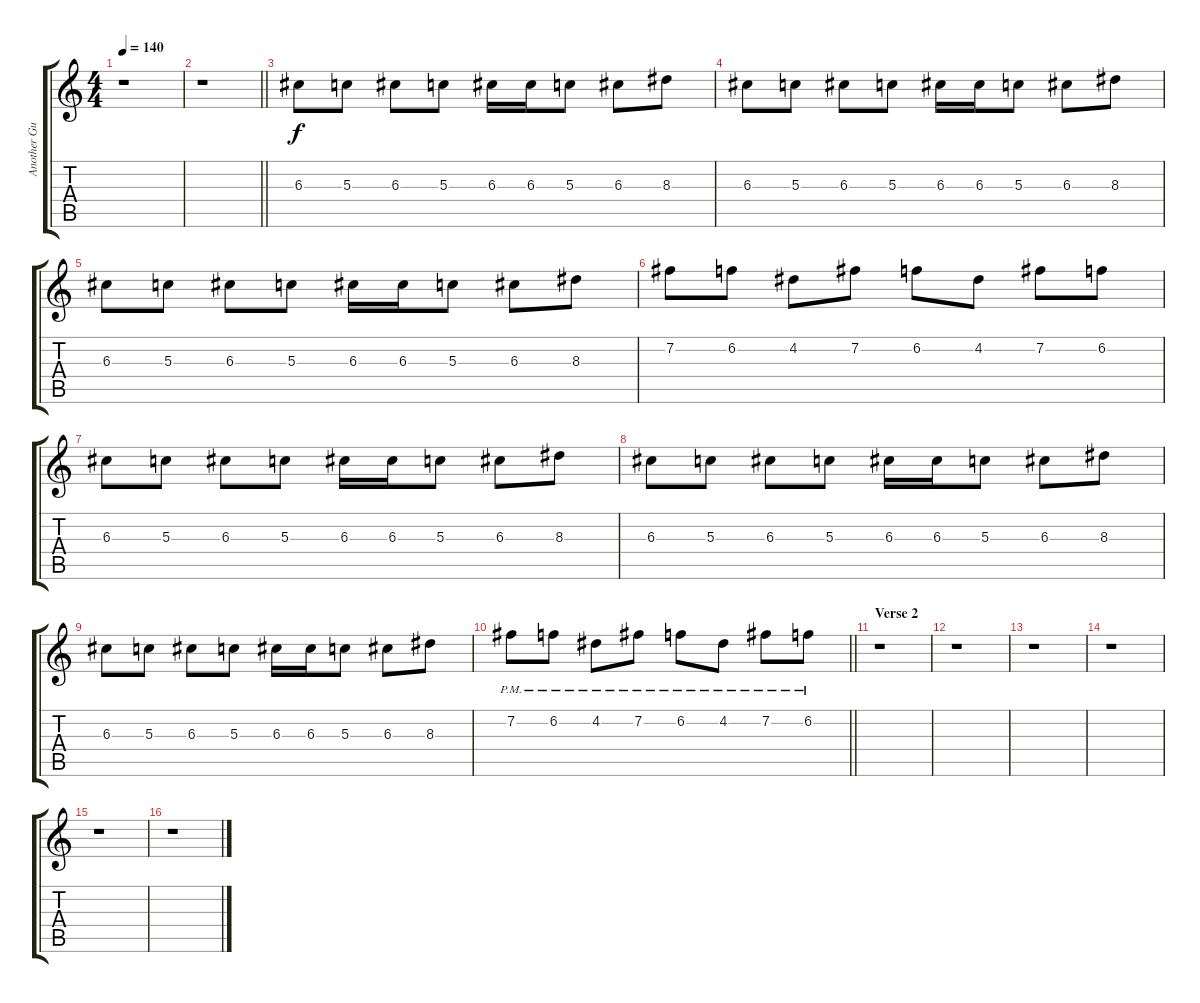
\track ("Another Guitar" "Another Gu") {instrument distortionguitar}
\staff {score tabs}
\tuning (E4 B3 G3 D3 A2 E2) {hide}
\ts (4 4)
\tempo 140
\clef g2
\ks c
r.1{dy f} |
\barLineRight lightlight
r.1 |
6.3.8 5.3.8 6.3.8 5.3.8 6.3.16 6.3.16 5.3.8 6.3.8 8.3.8 |
6.3.8 5.3.8 6.3.8 5.3.8 6.3.16 6.3.16 5.3.8 6.3.8 8.3.8 |
6.3.8 5.3.8 6.3.8 5.3.8 6.3.16 6.3.16 5.3.8 6.3.8 8.3.8 |
7.2.8 6.2.8 4.2.8 7.2.8 6.2.8 4.2.8 7.2.8 6.2.8 |
6.3.8 5.3.8 6.3.8 5.3.8 6.3.16 6.3.16 5.3.8 6.3.8 8.3.8 |
6.3.8 5.3.8 6.3.8 5.3.8 6.3.16 6.3.16 5.3.8 6.3.8 8.3.8 |
6.3.8 5.3.8 6.3.8 5.3.8 6.3.16 6.3.16 5.3.8 6.3.8 8.3.8 |
\barLineRight lightlight
7.2{pm}.8 6.2{pm}.8 4.2{pm}.8 7.2{pm}.8 6.2{pm}.8 4.2{pm}.8 7.2{pm}.8 6.2{pm}.8 |
\section ("" "Verse 2")
r.1 |
r.1 |
r.1 |
r.1 |
r.1 |
r.1
